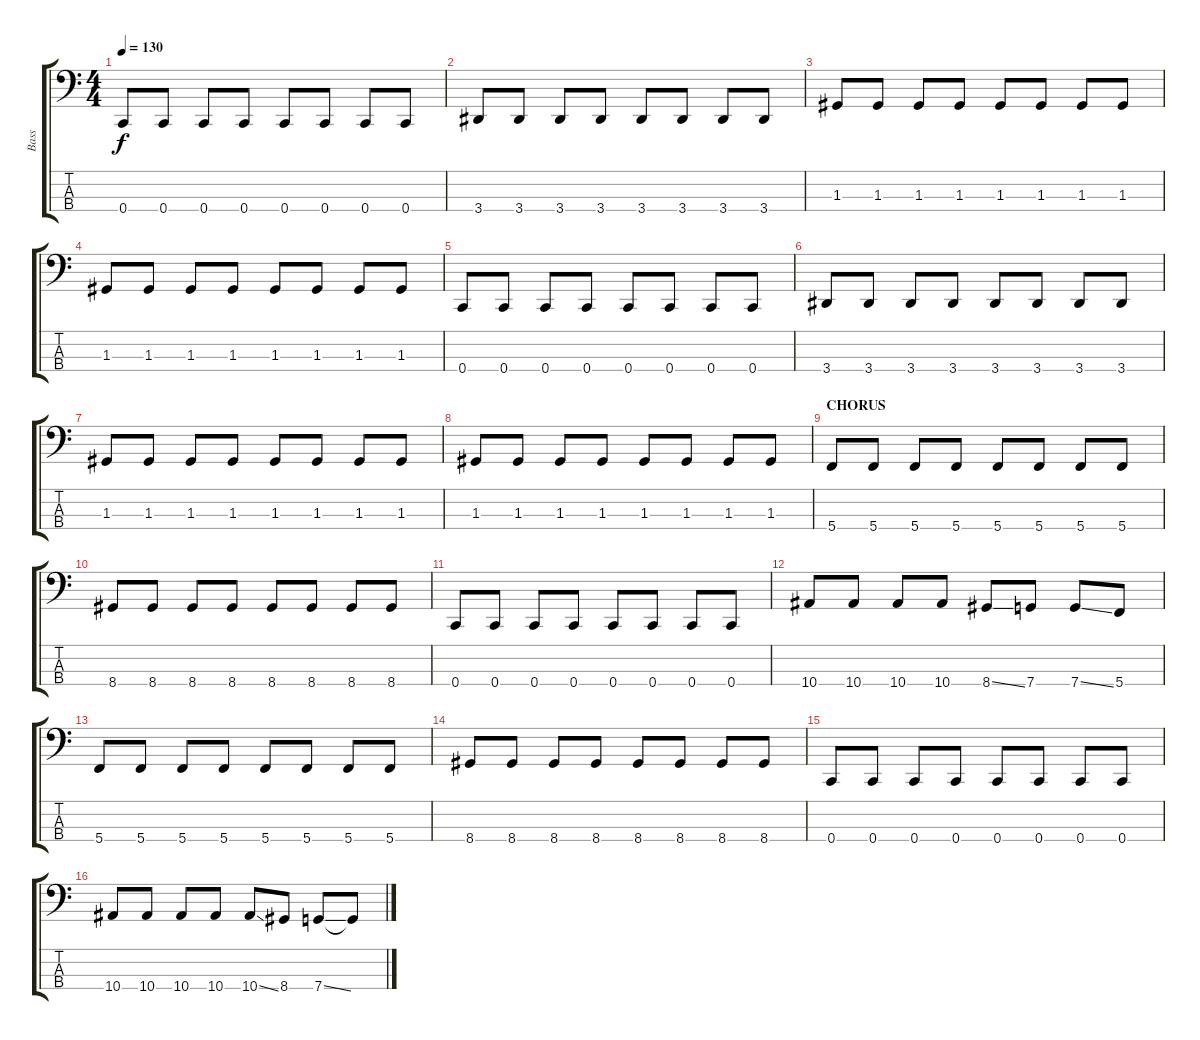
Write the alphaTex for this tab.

\track ("Bass" "Bass") {instrument electricbasspick}
\staff {score tabs}
\tuning (F2 C2 G1 C1) {hide}
\ts (4 4)
\tempo 130
\clef f4
\ks c
0.4.8{dy f} 0.4.8 0.4.8 0.4.8 0.4.8 0.4.8 0.4.8 0.4.8 |
3.4.8 3.4.8 3.4.8 3.4.8 3.4.8 3.4.8 3.4.8 3.4.8 |
1.3.8 1.3.8 1.3.8 1.3.8 1.3.8 1.3.8 1.3.8 1.3.8 |
1.3.8 1.3.8 1.3.8 1.3.8 1.3.8 1.3.8 1.3.8 1.3.8 |
0.4.8 0.4.8 0.4.8 0.4.8 0.4.8 0.4.8 0.4.8 0.4.8 |
3.4.8 3.4.8 3.4.8 3.4.8 3.4.8 3.4.8 3.4.8 3.4.8 |
1.3.8 1.3.8 1.3.8 1.3.8 1.3.8 1.3.8 1.3.8 1.3.8 |
1.3.8 1.3.8 1.3.8 1.3.8 1.3.8 1.3.8 1.3.8 1.3.8 |
\section ("" "CHORUS")
5.4.8 5.4.8 5.4.8 5.4.8 5.4.8 5.4.8 5.4.8 5.4.8 |
8.4.8 8.4.8 8.4.8 8.4.8 8.4.8 8.4.8 8.4.8 8.4.8 |
0.4.8 0.4.8 0.4.8 0.4.8 0.4.8 0.4.8 0.4.8 0.4.8 |
10.4.8 10.4.8 10.4.8 10.4.8 8.4{ss}.8 7.4.8 7.4{ss}.8 5.4.8 |
5.4.8 5.4.8 5.4.8 5.4.8 5.4.8 5.4.8 5.4.8 5.4.8 |
8.4.8 8.4.8 8.4.8 8.4.8 8.4.8 8.4.8 8.4.8 8.4.8 |
0.4.8 0.4.8 0.4.8 0.4.8 0.4.8 0.4.8 0.4.8 0.4.8 |
10.4.8 10.4.8 10.4.8 10.4.8 10.4{ss}.8 8.4.8 7.4{ss}.8 7.4{t}.8
